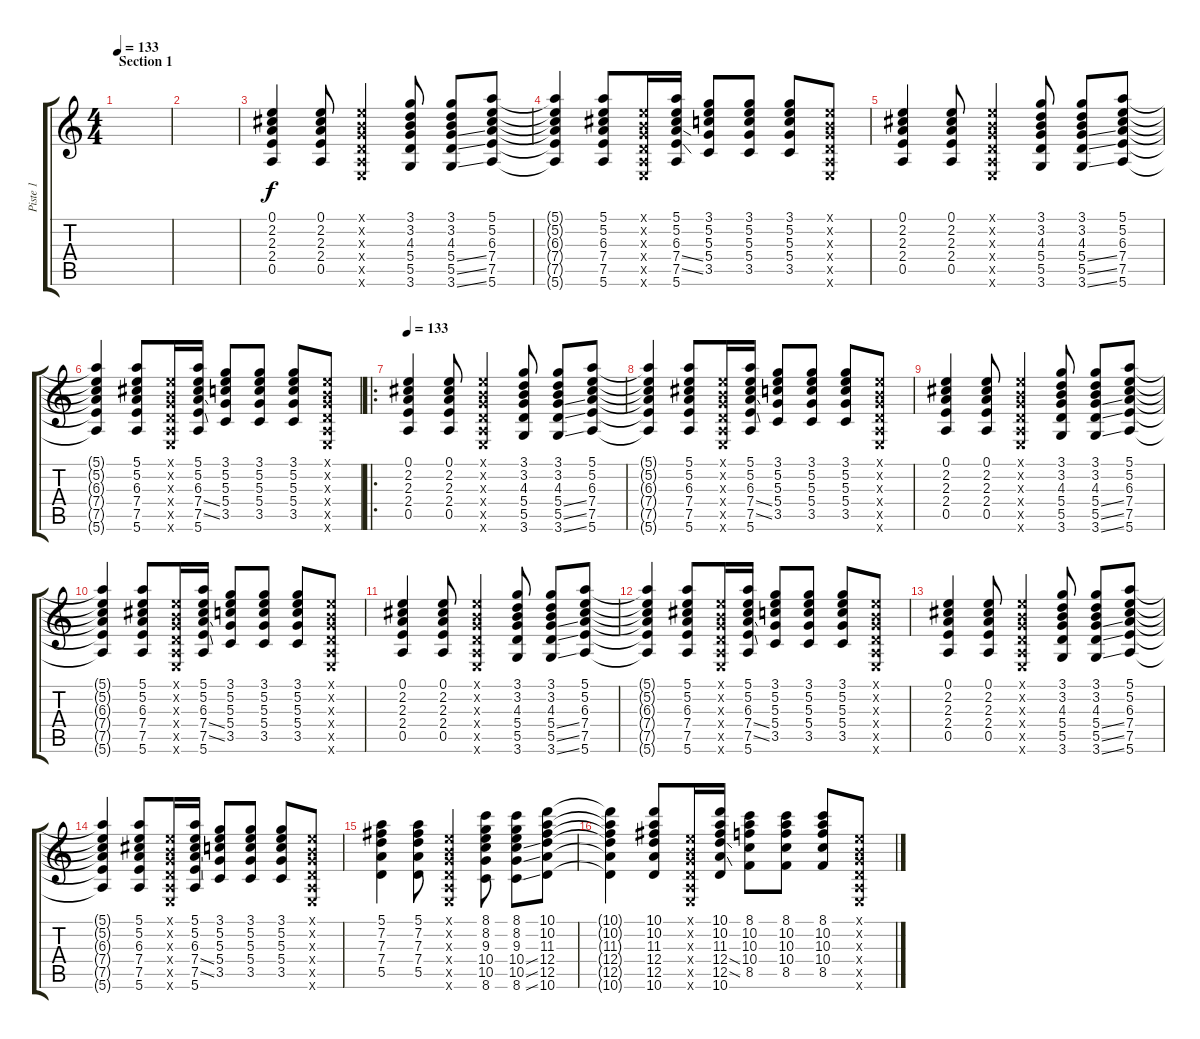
\track ("Piste 1" "Piste 1") {instrument electricguitarclean}
\staff {score tabs}
\tuning (E4 B3 G3 D3 A2 E2) {hide}
\ts (4 4)
\section ("" "Section 1")
\tempo 133
\tempo 135
\tempo 133
\clef g2
\ks c
|
|
(0.1 2.2 2.3 2.4 0.5).4 (0.1 2.2 2.3 2.4 0.5).8 (0.1{x} 0.2{x} 0.3{x} 0.4{x} 0.5{x} 0.6{x}).4 (3.1 3.2 4.3 5.4 5.5 3.6).8 (3.1 3.2 4.3 5.4{ss} 5.5{ss} 3.6{ss}).8 (5.1 5.2 6.3 7.4 7.5 5.6).8 |
(5.1{t} 5.2{t} 6.3{t} 7.4{t} 7.5{t} 5.6{t}).4 (5.1 5.2 6.3 7.4 7.5 5.6).8 (0.1{x} 0.2{x} 0.3{x} 0.4{x} 0.5{x} 0.6{x}).16 (5.1 5.2 6.3 7.4{ss} 7.5{ss} 5.6).16 (3.1 5.2 5.3 5.4 3.5).8 (3.1 5.2 5.3 5.4 3.5).8 (3.1 5.2 5.3 5.4 3.5).8 (0.1{x} 0.2{x} 0.3{x} 0.4{x} 0.5{x} 0.6{x}).8 |
(0.1 2.2 2.3 2.4 0.5).4 (0.1 2.2 2.3 2.4 0.5).8 (0.1{x} 0.2{x} 0.3{x} 0.4{x} 0.5{x} 0.6{x}).4 (3.1 3.2 4.3 5.4 5.5 3.6).8 (3.1 3.2 4.3 5.4{ss} 5.5{ss} 3.6{ss}).8 (5.1 5.2 6.3 7.4 7.5 5.6).8 |
(5.1{t} 5.2{t} 6.3{t} 7.4{t} 7.5{t} 5.6{t}).4 (5.1 5.2 6.3 7.4 7.5 5.6).8 (0.1{x} 0.2{x} 0.3{x} 0.4{x} 0.5{x} 0.6{x}).16 (5.1 5.2 6.3 7.4{ss} 7.5{ss} 5.6).16 (3.1 5.2 5.3 5.4 3.5).8 (3.1 5.2 5.3 5.4 3.5).8 (3.1 5.2 5.3 5.4 3.5).8 (0.1{x} 0.2{x} 0.3{x} 0.4{x} 0.5{x} 0.6{x}).8 |
\ro
\tempo 133
(0.1 2.2 2.3 2.4 0.5).4{instrument electricguitarclean} (0.1 2.2 2.3 2.4 0.5).8 (0.1{x} 0.2{x} 0.3{x} 0.4{x} 0.5{x} 0.6{x}).4 (3.1 3.2 4.3 5.4 5.5 3.6).8 (3.1 3.2 4.3 5.4{ss} 5.5{ss} 3.6{ss}).8 (5.1 5.2 6.3 7.4 7.5 5.6).8 |
(5.1{t} 5.2{t} 6.3{t} 7.4{t} 7.5{t} 5.6{t}).4 (5.1 5.2 6.3 7.4 7.5 5.6).8 (0.1{x} 0.2{x} 0.3{x} 0.4{x} 0.5{x} 0.6{x}).16 (5.1 5.2 6.3 7.4{ss} 7.5{ss} 5.6).16 (3.1 5.2 5.3 5.4 3.5).8 (3.1 5.2 5.3 5.4 3.5).8 (3.1 5.2 5.3 5.4 3.5).8 (0.1{x} 0.2{x} 0.3{x} 0.4{x} 0.5{x} 0.6{x}).8 |
(0.1 2.2 2.3 2.4 0.5).4 (0.1 2.2 2.3 2.4 0.5).8 (0.1{x} 0.2{x} 0.3{x} 0.4{x} 0.5{x} 0.6{x}).4 (3.1 3.2 4.3 5.4 5.5 3.6).8 (3.1 3.2 4.3 5.4{ss} 5.5{ss} 3.6{ss}).8 (5.1 5.2 6.3 7.4 7.5 5.6).8 |
(5.1{t} 5.2{t} 6.3{t} 7.4{t} 7.5{t} 5.6{t}).4 (5.1 5.2 6.3 7.4 7.5 5.6).8 (0.1{x} 0.2{x} 0.3{x} 0.4{x} 0.5{x} 0.6{x}).16 (5.1 5.2 6.3 7.4{ss} 7.5{ss} 5.6).16 (3.1 5.2 5.3 5.4 3.5).8 (3.1 5.2 5.3 5.4 3.5).8 (3.1 5.2 5.3 5.4 3.5).8 (0.1{x} 0.2{x} 0.3{x} 0.4{x} 0.5{x} 0.6{x}).8 |
(0.1 2.2 2.3 2.4 0.5).4 (0.1 2.2 2.3 2.4 0.5).8 (0.1{x} 0.2{x} 0.3{x} 0.4{x} 0.5{x} 0.6{x}).4 (3.1 3.2 4.3 5.4 5.5 3.6).8 (3.1 3.2 4.3 5.4{ss} 5.5{ss} 3.6{ss}).8 (5.1 5.2 6.3 7.4 7.5 5.6).8 |
(5.1{t} 5.2{t} 6.3{t} 7.4{t} 7.5{t} 5.6{t}).4 (5.1 5.2 6.3 7.4 7.5 5.6).8 (0.1{x} 0.2{x} 0.3{x} 0.4{x} 0.5{x} 0.6{x}).16 (5.1 5.2 6.3 7.4{ss} 7.5{ss} 5.6).16 (3.1 5.2 5.3 5.4 3.5).8 (3.1 5.2 5.3 5.4 3.5).8 (3.1 5.2 5.3 5.4 3.5).8 (0.1{x} 0.2{x} 0.3{x} 0.4{x} 0.5{x} 0.6{x}).8 |
(0.1 2.2 2.3 2.4 0.5).4 (0.1 2.2 2.3 2.4 0.5).8 (0.1{x} 0.2{x} 0.3{x} 0.4{x} 0.5{x} 0.6{x}).4 (3.1 3.2 4.3 5.4 5.5 3.6).8 (3.1 3.2 4.3 5.4{ss} 5.5{ss} 3.6{ss}).8 (5.1 5.2 6.3 7.4 7.5 5.6).8 |
(5.1{t} 5.2{t} 6.3{t} 7.4{t} 7.5{t} 5.6{t}).4 (5.1 5.2 6.3 7.4 7.5 5.6).8 (0.1{x} 0.2{x} 0.3{x} 0.4{x} 0.5{x} 0.6{x}).16 (5.1 5.2 6.3 7.4{ss} 7.5{ss} 5.6).16 (3.1 5.2 5.3 5.4 3.5).8 (3.1 5.2 5.3 5.4 3.5).8 (3.1 5.2 5.3 5.4 3.5).8 (0.1{x} 0.2{x} 0.3{x} 0.4{x} 0.5{x} 0.6{x}).8 |
(5.1 7.2 7.3 7.4 5.5).4 (5.1 7.2 7.3 7.4 5.5).8 (0.1{x} 0.2{x} 0.3{x} 0.4{x} 0.5{x} 0.6{x}).4 (8.1 8.2 9.3 10.4 10.5 8.6).8 (8.1 8.2 9.3 10.4{ss} 10.5{ss} 8.6{ss}).8 (10.1 10.2 11.3 12.4 12.5 10.6).8 |
(10.1{t} 10.2{t} 11.3{t} 12.4{t} 12.5{t} 10.6{t}).4 (10.1 10.2 11.3 12.4 12.5 10.6).8 (0.1{x} 0.2{x} 0.3{x} 0.4{x} 0.5{x} 0.6{x}).16 (10.1 10.2 11.3 12.4{ss} 12.5{ss} 10.6).16 (8.1 10.2 10.3 10.4 8.5).8 (8.1 10.2 10.3 10.4 8.5).8 (8.1 10.2 10.3 10.4 8.5).8 (0.1{x} 0.2{x} 0.3{x} 0.4{x} 0.5{x} 0.6{x}).8
